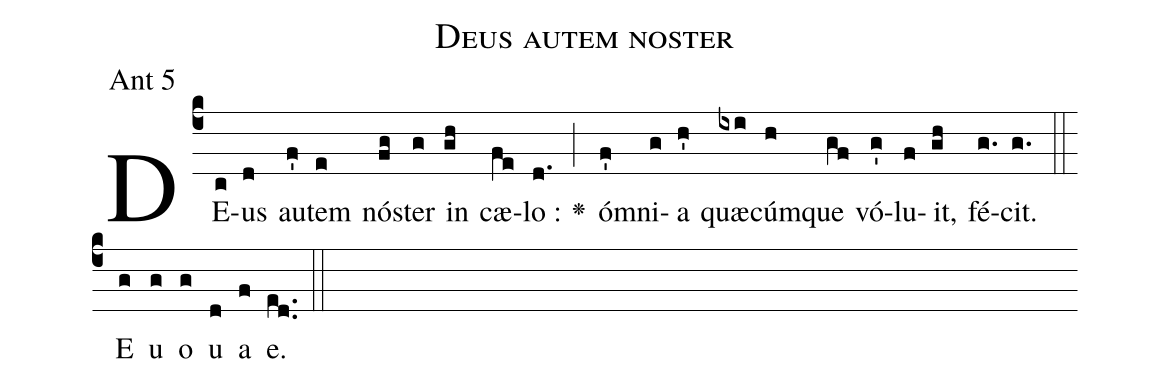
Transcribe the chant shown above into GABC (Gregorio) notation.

name: Deus autem noster;
office-part: Ant 5;
def-m2:\ifx\breakbeforeEuouae\undefined\else;
def-m3:\fi;
%%
% The syntax in this part is called gabc. Please refer to http://home.gna.org/gregorio/gabc/#basis

(c4) DE(c)us(d) au(f')tem(e) nós(fg)ter(g) in(gh) cæ(fe)lo : <v>\greheightstar</v>(d.) (;)
óm(f')ni(g)a(h') quæ(ixi)cúm(h)que(gf) vó(g')lu(f)it,(gh) fé(g.)cit.(g. ::[em2]z[em3])
<eu>E(g) u(g) o(g) u(d) a(f) </eu>e.(ed..) (::)
